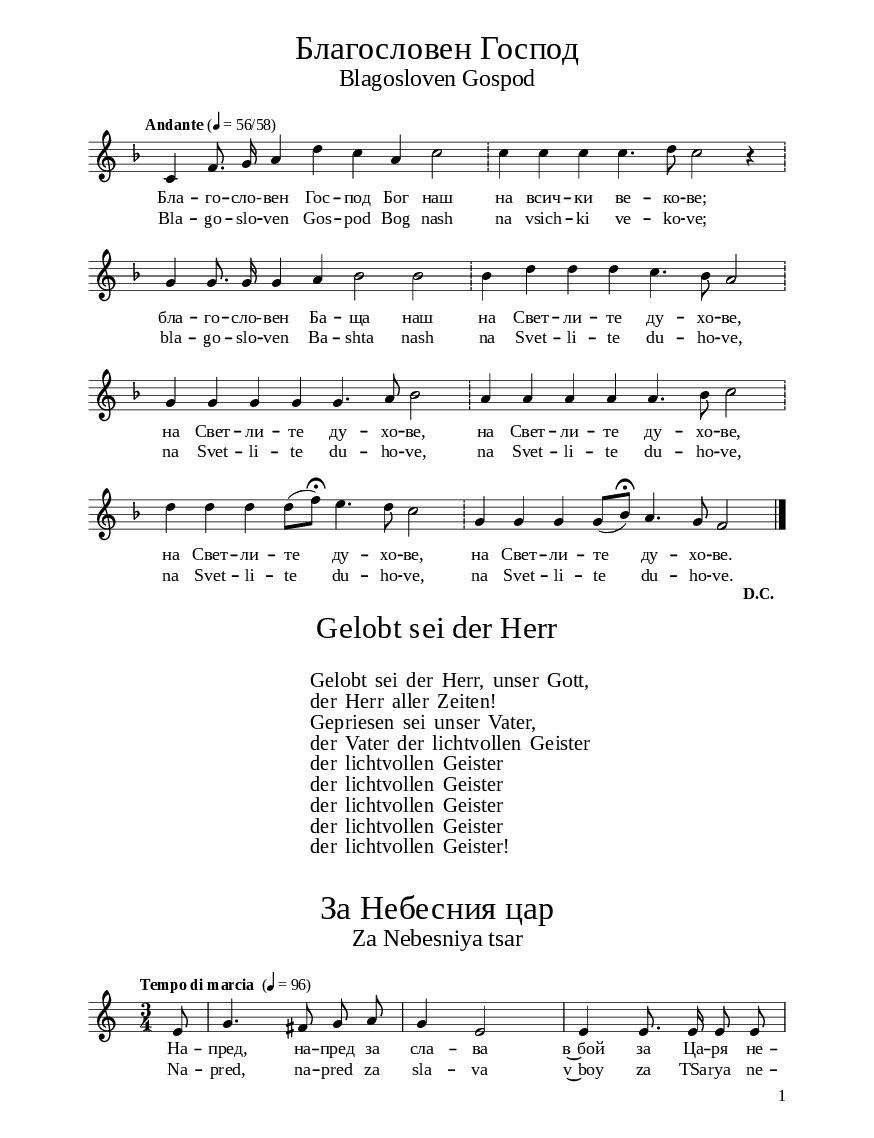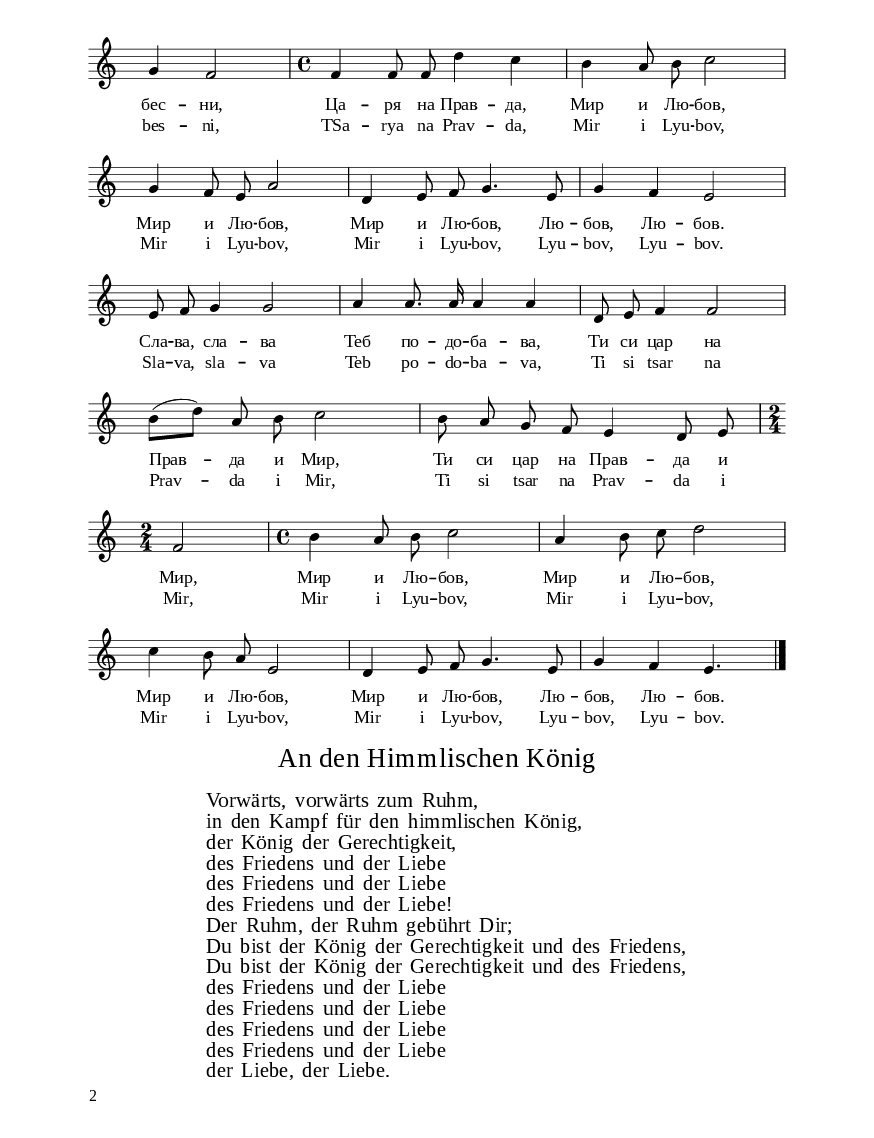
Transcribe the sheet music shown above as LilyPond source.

\version "2.24.0"

% include paper part and global functions
\include "include/globals.ily"

\bookpart {
  \label #'ref040
  \tocItem \markup "Благословен Господ – Blagosloven Gospod"
  \include "include/bookpart-paper.ily"
  \score {
    \include "include/score-layout.ily"

    \new Voice \absolute {
      \clef treble
      \omit Score.TimeSignature
      \cadenzaOn % allows custom bar lines
      \key f \major
      \tempoFunc "Andante" 4 "56/58"
      \autoBeamOff
      \autoBeamOff

      c'4 f'8. g'16 a'4 d'' c'' a' c''2 | \bar "!" c''4 c'' c'' c''4. d''8 c''2 r4 | \bar "!" \break
      g'4 g'8. g'16 g'4 a' bes'2 bes' | \bar "!" bes'4 d'' d'' d'' c''4. bes'8 a'2 | \bar "!" \break
      g'4 g' g' g' g'4. a'8 bes'2 | \bar "!" a'4 a' a' a' a'4. bes'8 c''2 | \bar "!" \break
      d''4 d'' d'' d''8 ([f'']) \fermata e''4. d''8 c''2 | \bar "!" g'4 g' g' g'8 ([ bes' ]) \fermata a'4. g'8 f'2 | \bar "|."
    }
    \addlyrics {
      Бла -- го --
      "сло-" -- вен Гос -- под Бог наш на всич -- ки ве
      -- ко -- ве; бла -- го -- "сло-" -- вен Ба -- ща наш
      на Свет -- ли -- те ду -- хо -- ве, на Свет --
      ли -- те ду -- хо -- ве, на Свет -- ли -- те ду
      -- хо -- ве, на Свет -- ли -- те ду -- хо -- ве,
      на Свет -- ли -- те ду -- хо -- ве.}
      \addlyrics {
        Bla -- go --
        slo -- ven Gos -- pod Bog nash na vsich -- ki ve
        -- ko -- ve; bla -- go -- slo -- ven Ba -- shta nash
        na Svet -- li -- te du -- ho -- ve, na Svet --
        li -- te du -- ho -- ve, na Svet -- li -- te du
        -- ho -- ve, na Svet -- li -- te du -- ho -- ve,
        na Svet -- li -- te du -- ho -- ve.
      }

      \header {
        title = \titleFunc "Благословен Господ" "Blagosloven Gospod"
      }

      \midi{}

    } % score

    \markup \dc-one "D.C."

    % include foreign translation(s) of the song
    \version "2.20.0"

\markup \fill-line { \fontsize #6 "Gelobt sei der Herr" }
\markup \null
\markup \null
\markup \fontsize #+2.5 {
    \hspace #20
    \override #'(baseline-skip . 2)
    \column {
     \line { "   " }
       
\line { " "Gelobt sei der Herr, unser Gott,}

\line { " "der Herr aller Zeiten!}

\line { " "Gepriesen sei unser Vater,}

\line { " "der Vater der lichtvollen Geister}

\line { " "der lichtvollen Geister}

\line { " "der lichtvollen Geister}

\line { " "der lichtvollen Geister}

\line { " "der lichtvollen Geister}

\line { " "der lichtvollen Geister!}
                 
  }
}

    \markup \empty-two

    \label #'ref041
    \tocItem \markup "За Небесния цар – Za Nebesniya tsar"

    \include "include/bookpart-paper.ily"
    \score {
      \include "include/score-layout.ily"

      \new Voice \absolute  {
        \clef treble
        \key c \major
        \time 3/4
        \tempoFunc "Tempo di marcia " 4 "96"
        \autoBeamOff
        \partial 8


        e'8 | g'4. fis'8 g' a ' | g'4 e'2 | e'4 e'8. e'16 e'8 e' | \break

        g'4 f'2 | \time 4/4  f'4 f'8 f' d''4 c'' | b'4 a'8 b' c''2 \break |

        g'4 f'8 e' a'2 | d'4 e'8 f' g'4. e'8 | g'4 f' e'2 \break |

        e'8 f' g'4 g'2 | a'4 a'8. a'16 a'4 a' | d'8 e' f'4 f'2 \break |

        b'8 ([ d'' ]) a' b' c''2 | b'8 a' g' f' e'4 d'8 e' \break |

        \time 2/4  f'2 |  \time 4/4  b'4 a'8 b' c''2 |  a'4 b'8 c'' d''2 \break |

        c''4 b'8 a' e'2 | d'4 e'8 f' g'4. e'8 |  g'4 f' e'4. \bar "|."
      }

      \addlyrics {
        На -- пред,
        на -- пред за сла -- ва в~бой за Ца -- ря не --
        бес -- ни, Ца -- ря на Прав -- да, Мир и Лю --
        бов, Мир и Лю -- бов, Мир и Лю -- бов, Лю --
        бов, Лю -- бов. Сла -- ва, сла -- ва Теб по --
        до -- ба -- ва, Ти си цар на Прав -- да и Мир,
        Ти си цар на Прав -- да и Мир, Мир и Лю --
        бов, Мир и Лю -- бов, Мир и Лю -- бов, Мир и
        Лю -- бов, Лю -- бов, Лю -- бов.}
        \addlyrics {
          Na -- pred,
          na -- pred za sla -- va v~boy za TSa -- rya ne --
          bes -- ni, TSa -- rya na Prav -- da, Mir i Lyu --
          bov, Mir i Lyu -- bov, Mir i Lyu -- bov, Lyu --
          bov, Lyu -- bov. Sla -- va, sla -- va Teb po --
          do -- ba -- va, Ti si tsar na Prav -- da i Mir,
          Ti si tsar na Prav -- da i Mir, Mir i Lyu --
          bov, Mir i Lyu -- bov, Mir i Lyu -- bov, Mir i
          Lyu -- bov, Lyu -- bov, Lyu -- bov.}

          \header {
            title = \titleFunc "За Небесния цар" "Za Nebesniya tsar"
          }

          \midi{}

        } % score

        \version "2.22.1"

\markup \fill-line { \fontsize #deTitleFontSize "An den Himmlischen König" }
\markup \null
\markup \null
\markup \fontsize #deCoupletFontSize {
  \hspace #10
  \override #`(baseline-skip . ,deCoupletBaselineSkip)

  \column {

    \line { " "Vorwärts, vorwärts zum Ruhm,}

    \line { " "in den Kampf für den himmlischen König, }

    \line { " "der König der Gerechtigkeit,}

    \line { " "des Friedens und der Liebe}

    \line { " "des Friedens und der Liebe}

    \line { " "des Friedens und der Liebe!}

    \line { " "Der Ruhm, der Ruhm gebührt Dir;}

    \line { " "Du bist der König der Gerechtigkeit und des Friedens,}

    \line { " "Du bist der König der Gerechtigkeit und des Friedens,}

    \line { " "des Friedens und der Liebe}

    \line { " "des Friedens und der Liebe}

    \line { " "des Friedens und der Liebe}

    \line { " "des Friedens und der Liebe}

    \line { " "der Liebe, der Liebe.}

  }
}


      } % bookpart
